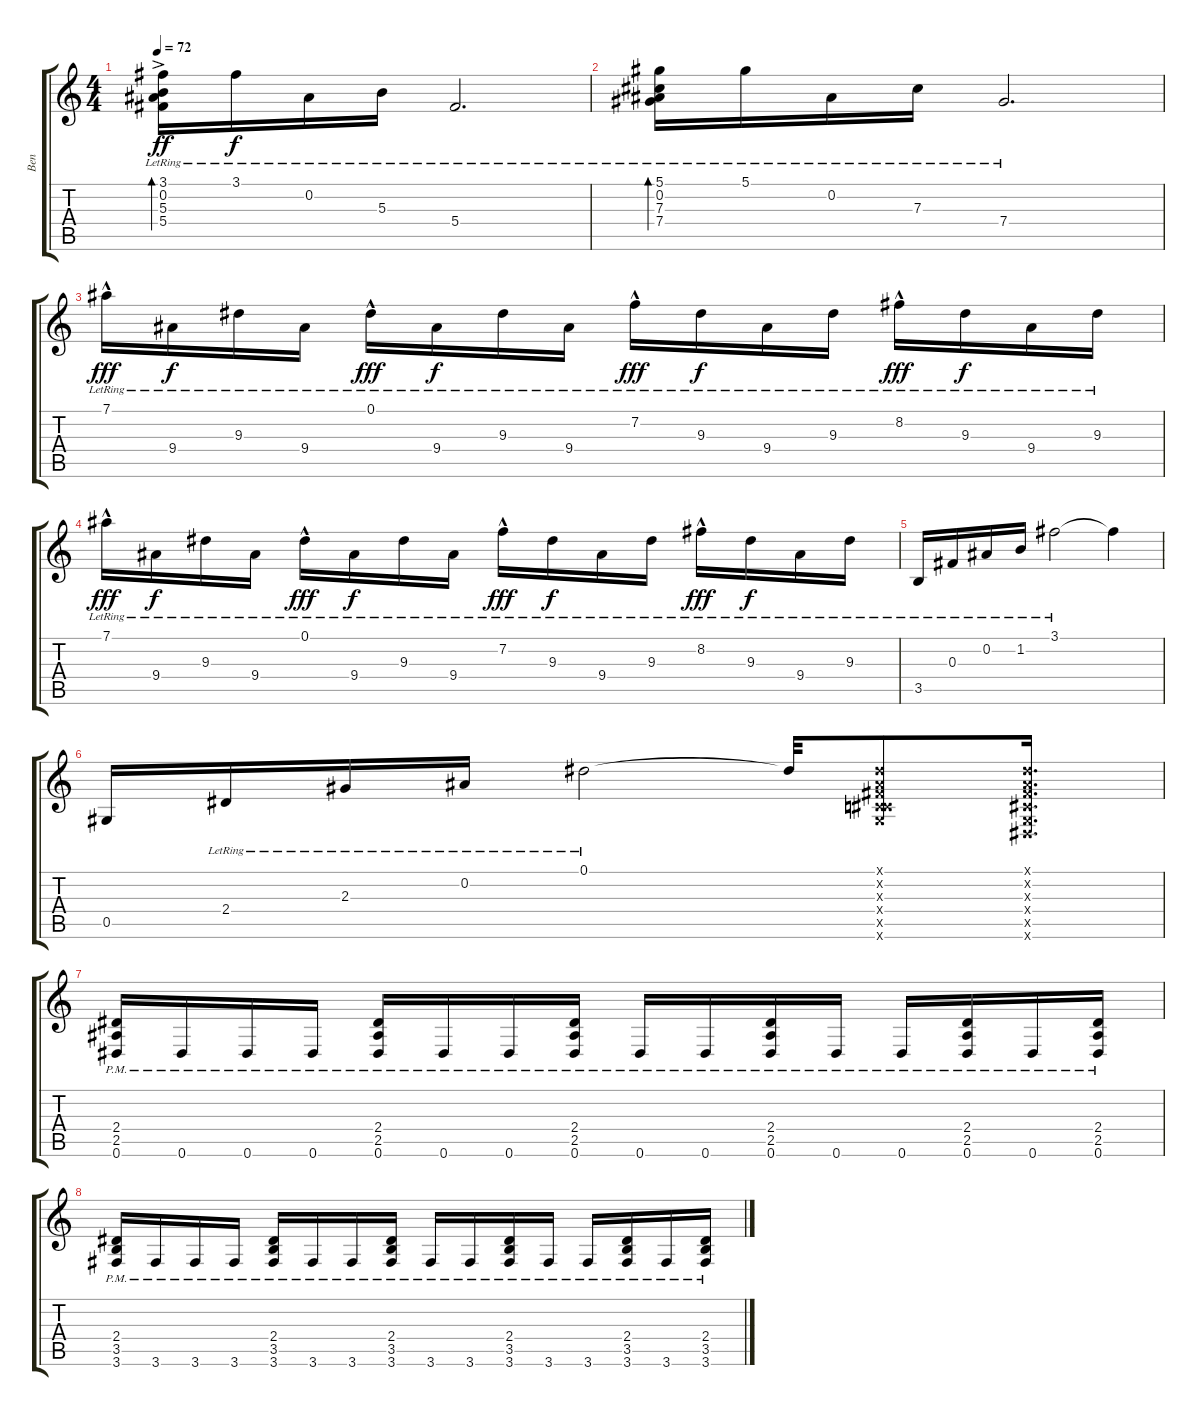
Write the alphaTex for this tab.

\track ("Ben " "Ben ") {instrument acousticguitarsteel}
\staff {score tabs}
\tuning (Eb4 Bb3 Gb3 Db3 Ab2 Eb2) {hide}
\ts (4 4)
\tempo 72
\clef g2
\ks c
(3.1{ac} 0.2{ac} 5.3{ac} 5.4{ac lr}).16{bd 120 dy ff} 3.1{lr}.16{dy f} 0.2{lr}.16 5.3{lr}.16 5.4{lr}.2{d} |
(5.1 0.2 7.3 7.4{lr}).16{bd 60} 5.1{lr}.16 0.2{lr}.16 7.3{lr}.16 7.4{lr}.2{d} |
7.1{hac lr}.16{dy fff} 9.4{lr}.16{dy f} 9.3{lr}.16 9.4{lr}.16 0.1{hac lr}.16{dy fff} 9.4{lr}.16{dy f} 9.3{lr}.16 9.4{lr}.16 7.2{hac lr}.16{dy fff} 9.3{lr}.16{dy f} 9.4{lr}.16 9.3{lr}.16 8.2{hac lr}.16{dy fff} 9.3{lr}.16{dy f} 9.4{lr}.16 9.3{lr}.16 |
7.1{hac lr}.16{dy fff} 9.4{lr}.16{dy f} 9.3{lr}.16 9.4{lr}.16 0.1{hac lr}.16{dy fff} 9.4{lr}.16{dy f} 9.3{lr}.16 9.4{lr}.16 7.2{hac lr}.16{dy fff} 9.3{lr}.16{dy f} 9.4{lr}.16 9.3{lr}.16 8.2{hac lr}.16{dy fff} 9.3{lr}.16{dy f} 9.4{lr}.16 9.3{lr}.16 |
3.5{lr}.16 0.3{lr}.16 0.2{lr}.16 1.2{lr}.16 3.1{lr}.2 3.1{t}.4 |
0.5.16 2.4{lr}.16 2.3{lr}.16 0.2{lr}.16 0.1{lr}.2 0.1{t}.32 (0.1{x} 0.2{x} 0.3{x} 0.4{x} 0.5{x} 9.6{x}).8 (0.1{x} 0.2{x} 0.3{x} 0.4{x} 0.5{x} 0.6{x}).16{d} |
(2.4{pm} 2.5{pm} 0.6{pm}).16 0.6{pm}.16 0.6{pm}.16 0.6{pm}.16 (2.4{pm} 2.5{pm} 0.6{pm}).16 0.6{pm}.16 0.6{pm}.16 (2.4 2.5 0.6{pm}).16 0.6{pm}.16 0.6{pm}.16 (2.4 2.5 0.6{pm}).16 0.6{pm}.16 0.6{pm}.16 (2.4 2.5 0.6{pm}).16 0.6{pm}.16 (2.4 2.5 0.6{pm}).16 |
(2.4{pm} 3.5{pm} 3.6{pm}).16 3.6{pm}.16 3.6{pm}.16 3.6{pm}.16 (2.4{pm} 3.5{pm} 3.6{pm}).16 3.6{pm}.16 3.6{pm}.16 (2.4 3.5 3.6{pm}).16 3.6{pm}.16 3.6{pm}.16 (2.4 3.5 3.6{pm}).16 3.6{pm}.16 3.6{pm}.16 (2.4 3.5 3.6{pm}).16 3.6{pm}.16 (2.4 3.5 3.6{pm}).16
